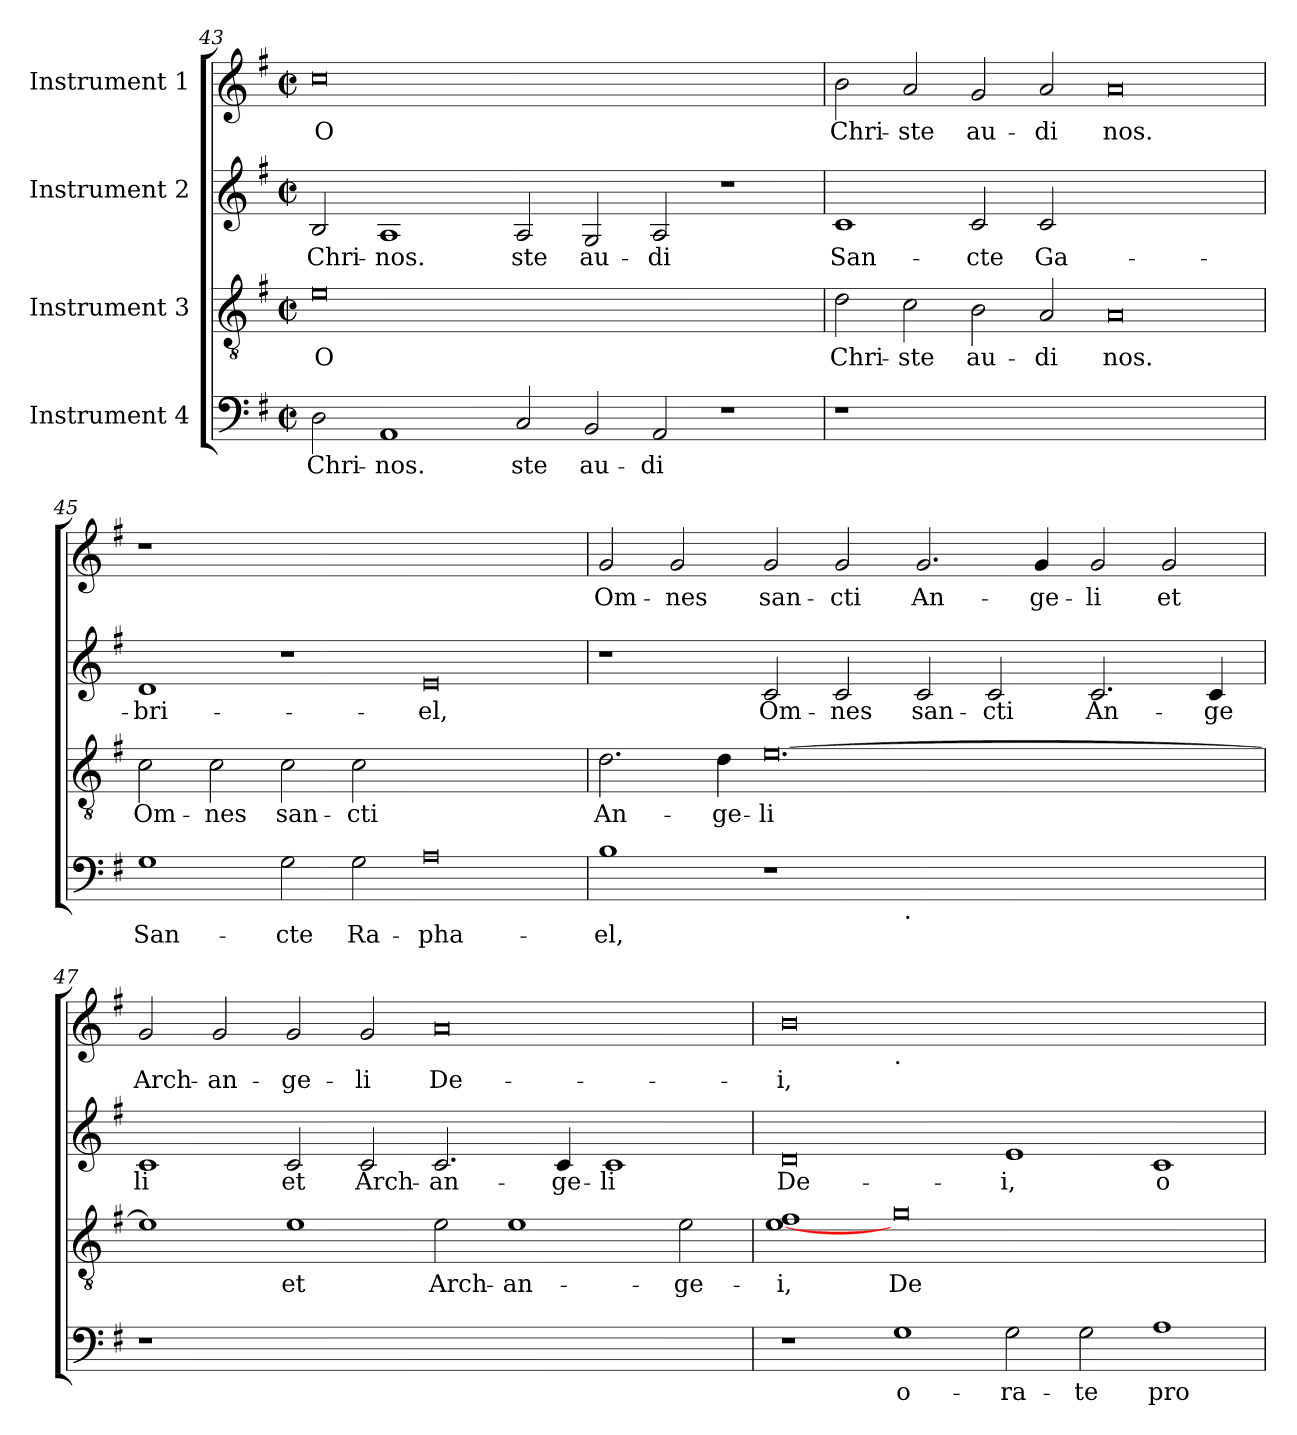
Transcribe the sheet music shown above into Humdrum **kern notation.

**kern	**text	**kern	**text	**kern	**text	**kern	**text
*part4	*part4	*part3	*part3	*part2	*part2	*part1	*part1
*staff4	*staff4	*staff3	*staff3	*staff2	*staff2	*staff1	*staff1
*I"Instrument 4	*	*I"Instrument 3	*	*I"Instrument 2	*	*I"Instrument 1	*
*clefF4	*	*clefGv2	*	*clefG2	*	*clefG2	*
*k[f#]	*	*k[f#]	*	*k[f#]	*	*k[f#]	*
*G:	*	*G:	*	*G:	*	*G:	*
*M2/2	*	*M2/2	*	*M2/2	*	*M2/2	*
*met(c|)	*	*met(c|)	*	*met(c|)	*	*met(c|)	*
=43	=43	=43	=43	=43	=43	=43	=43
!	!LO:LY:b:cj	!LO:N:vis=0	!LO:LY:b:rj	!	!LO:LY:b:cj	!LO:N:vis=0	!LO:LY:b:rj
2D\	Chri-	1e	O	2B/	Chri-	1cc	O
!	!LO:LY:b:cj	!	!	!	!LO:LY:b:cj	!	!
1AA	nos.	.	.	1A	nos.	.	.
.	.	0.ryy	.	.	.	0.ryy	.
!	!LO:LY:b:rj	!	!	!	!LO:LY:b:rj	!	!
2C/	-ste	.	.	2A/	-ste	.	.
!	!LO:LY:b:cj	!	!	!	!LO:LY:b:cj	!	!
2BB/	au-	.	.	2G/	au-	.	.
!	!LO:LY:b:cj	!	!	!	!LO:LY:b:cj	!	!
2AA/	-di	.	.	2A/	-di	.	.
1r	.	.	.	1r	.	.	.
!!LO:PB:g=z
=44	=44	=44	=44	=44	=44	=44	=44
!	!	!	!LO:LY:b:cj	!	!LO:LY:b:cj	!	!LO:LY:b:cj
1r	.	2d\	Chri-	1c	San-	2b\	Chri-
!	!	!	!LO:LY:b:rj	!	!	!	!LO:LY:b:rj
.	.	2c\	-ste	.	.	2a/	-ste
!	!	!	!LO:LY:b:cj	!	!LO:LY:b:cj	!	!LO:LY:b:cj
0.ryy	.	2B\	au-	2c/	-cte	2g/	au-
!	!	!	!LO:LY:b:cj	!	!LO:LY:b:cj	!	!LO:LY:b:cj
.	.	2A/	-di	2c/	Ga-	2a/	-di
!	!	!	!LO:LY:b:cj	!	!	!	!LO:LY:b:cj
.	.	0A	nos.	0ryy	.	0a	nos.
=45	=45	=45	=45	=45	=45	=45	=45
!	!LO:LY:b:cj	!	!LO:LY:b	!	!LO:LY:b:cj	!	!
1G	San-	2c\	Om-	1d	-bri-	1r	.
!	!	!	!LO:LY:b:rj	!	!	!	!
.	.	2c\	-nes	.	.	.	.
!	!LO:LY:b:cj	!	!LO:LY:b:cj	!	!	!	!
2G\	-cte	2c\	san-	1r	.	0.ryy	.
!	!LO:LY:b	!	!LO:LY:b:cj	!	!	!	!
2G\	Ra-	2c\	-cti	.	.	.	.
!	!LO:LY:b:rj	!	!	!	!LO:LY:b:cj	!	!
0A	-pha-	0ryy	.	0e	-el,	.	.
=46	=46	=46	=46	=46	=46	=46	=46
!	!LO:LY:b:cj	!	!LO:LY:b:cj	!	!	!	!LO:LY:b
*^	*	*	*	*	*	*	*
1B	1ryy	-el,	2.d\	An-	1r	.	2g/	Om-
!	!	!	!	!	!	!	!	!LO:LY:b:rj
.	.	.	.	.	.	.	2g/	-nes
!	!	!	!	!LO:LY:b:cj	!	!	!	!
.	.	.	4d\	-ge-	.	.	.	.
!LO:N:vis=1	!	!	!	!LO:LY:b:rj	!	!LO:LY:b	!	!LO:LY:b:cj
0.r	2ryy	.	[>0.e	-li	2c/	Om-	2g/	san-
!	!	!	!	!	!	!LO:LY:b:rj	!	!LO:LY:b:cj
.	4...ryy	.	.	.	2c/	-nes	2g/	-cti
!	!LO:TX:b:t=.	!	!	!	!	!	!	!
.	1ryy	.	.	.	.	.	.	.
!	!	!	!	!	!	!LO:LY:b:cj	!	!LO:LY:b:cj
.	.	.	.	.	2c/	san-	2.g/	An-
!	!	!	!	!	!	!LO:LY:b:cj	!	!
.	.	.	.	.	2c/	-cti	.	.
!	!	!	!	!	!	!	!	!LO:LY:b:cj
.	.	.	.	.	.	.	4g/	-ge-
.	1ryy	.	.	.	.	.	.	.
!	!	!	!	!	!	!LO:LY:b:cj	!	!LO:LY:b:rj
.	.	.	.	.	2.c/	An-	2g/	-li
!	!	!	!	!	!	!	!	!LO:LY:b:cj
.	.	.	.	.	.	.	2g/	et
!	!	!	!	!	!	!LO:LY:b:cj	!	!
.	.	.	.	.	4c/	-ge	.	.
.	32ryy	.	.	.	.	.	.	.
!!LO:LB:g=z
=47	=47	=47	=47	=47	=47	=47	=47	=47
!LO:N:vis=1	!	!	!	!	!	!LO:LY:b:rj	!	!LO:LY:b:cj
*v	*v	*	*	*	*	*	*	*
1r	.	1e]	.	1c	li	2g/	Arch-
!	!	!	!	!	!	!	!LO:LY:b:rj
.	.	.	.	.	.	2g/	-an-
!	!	!	!LO:LY:b:cj	!	!LO:LY:b:cj	!	!LO:LY:b:cj
0.ryy	.	1e	et	2c/	et	2g/	-ge-
!	!	!	!	!	!LO:LY:b:cj	!	!LO:LY:b:cj
.	.	.	.	2c/	Arch-	2g/	-li
!	!	!	!LO:LY:b:cj	!	!LO:LY:b:rj	!	!LO:LY:b:cj
.	.	2e\	Arch-	2.c/	-an-	0a	De-
!	!	!	!LO:LY:b:rj	!	!	!	!
.	.	1e	-an-	.	.	.	.
!	!	!	!	!	!LO:LY:b:cj	!	!
.	.	.	.	4c/	-ge-	.	.
!	!	!	!	!	!LO:LY:b:rj	!	!
.	.	.	.	1c	-li	.	.
!	!	!	!LO:LY:b:cj	!	!	!	!
.	.	2e\	-ge-	.	.	.	.
=48	=48	=48	=48	=48	=48	=48	=48
!	!	!	!LO:LY:b:rj	!	!LO:LY:b:cj	!	!LO:LY:b:cj
*	*	*	*	*	*	*^	*
1r	.	1f# [>1e	i,	0d	De-	0b	1ryy	-i,
!	!	!	!	!	!	!	!LO:TX:b:t=.	!
!	!LO:LY:b:rj	!	!LO:LY:b:cj	!	!	!	!	!
1G	o-	0g	De-	.	.	.	0.ryy	.
!	!LO:LY:b:cj	!	!	!	!LO:LY:b:cj	!	!	!
2G\	-ra-	.	.	1e	-i,	0ryy	.	.
!	!LO:LY:b:cj	!	!	!	!	!	!	!
2G\	-te	.	.	.	.	.	.	.
!	!LO:LY:b:cj	!	!	!	!LO:LY:b:rj	!	!	!
1A	pro	1ryy	.	1c	o-	.	.	.
*	*	*	*	*	*	*v	*v	*
=	=	=	=	=	=	=	=
*-	*-	*-	*-	*-	*-	*-	*-
